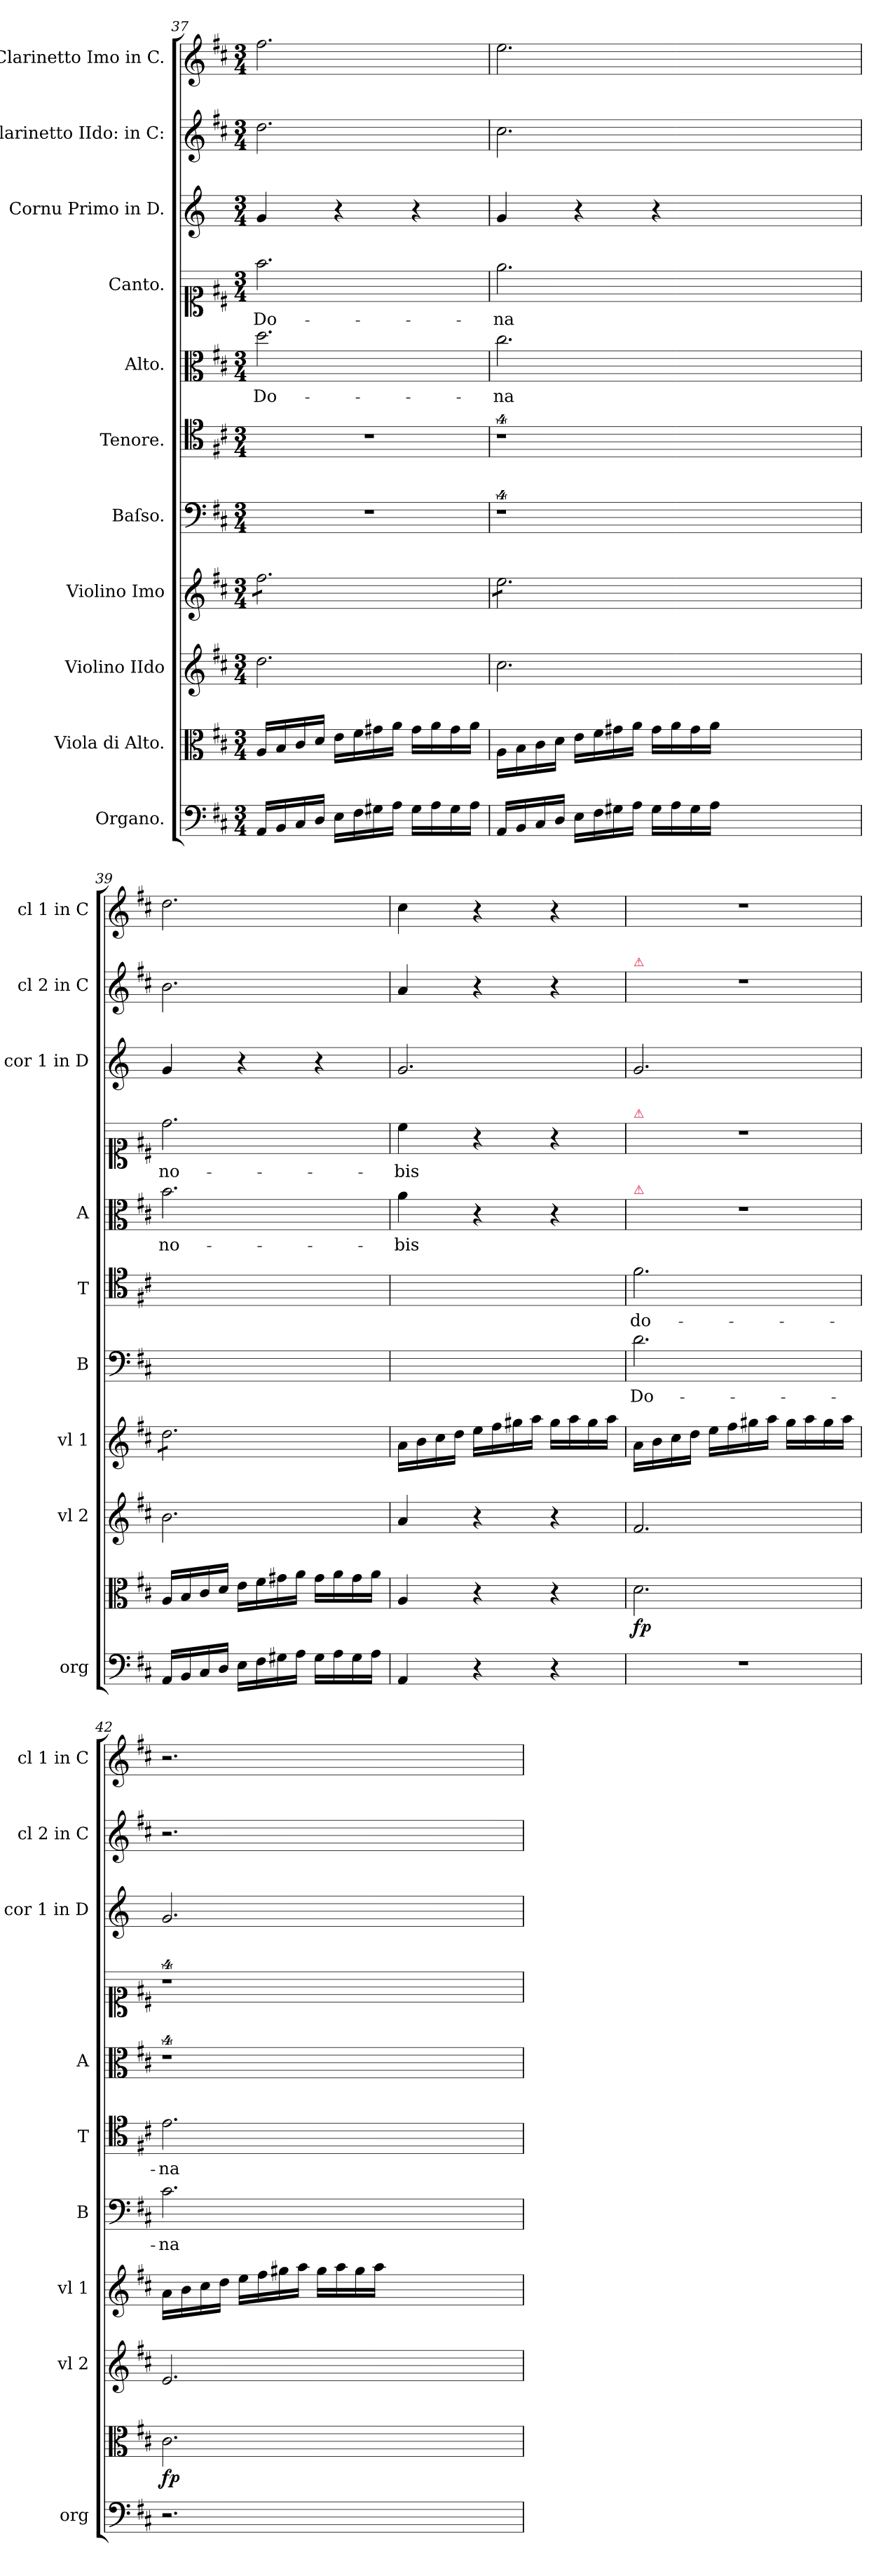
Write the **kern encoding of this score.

**kern	**kern	**dynam	**kern	**dynam	**kern	**dynam	**kern	**text	**kern	**text	**kern	**text	**kern	**text	**kern	**kern	**kern
*part11	*part10	*part10	*part9	*part9	*part8	*part8	*part7	*part7	*part6	*part6	*part5	*part5	*part4	*part4	*part3	*part2	*part1
*staff11	*staff10	*staff10	*staff9	*staff9	*staff8	*staff8	*staff7	*staff7	*staff6	*staff6	*staff5	*staff5	*staff4	*staff4	*staff3	*staff2	*staff1
*I"Organo.	*I"Viola di Alto.	*	*I"Violino IIdo	*	*I"Violino Imo	*	*I"Baſso.	*	*I"Tenore.	*	*I"Alto.	*	*I"Canto.	*	*I"Cornu Primo in D.	*I"Clarinetto IIdo: in C:	*I"Clarinetto Imo in C.
*I'org	*	*	*I'vl 2	*	*I'vl 1	*	*I'B	*	*I'T	*	*I'A	*	*	*	*I'cor 1 in D	*I'cl 2 in C	*I'cl 1 in C
*clefF4	*clefC3	*	*clefG2	*	*clefG2	*	*clefF4	*	*clefC4	*	*clefC3	*	*clefC1	*	*clefG2	*clefG2	*clefG2
*	*	*	*	*	*	*	*	*	*	*	*	*	*	*	*ITrd6c10	*	*
*k[f#c#]	*k[f#c#]	*	*k[f#c#]	*	*k[f#c#]	*	*k[f#c#]	*	*k[f#c#]	*	*k[f#c#]	*	*k[f#c#]	*	*k[f#c#]	*k[f#c#]	*k[f#c#]
*D:	*D:	*	*D:	*	*D:	*	*D:	*	*D:	*	*D:	*	*D:	*	*D:	*D:	*D:
*M3/4	*M3/4	*	*M3/4	*	*M3/4	*	*M3/4	*	*M3/4	*	*M3/4	*	*M3/4	*	*M3/4	*M3/4	*M3/4
=37	=37	=37	=37	=37	=37	=37	=37	=37	=37	=37	=37	=37	=37	=37	=37	=37	=37
!	!	!	!	!LO:DY:a	!	!	!	!	!	!	!	!	!	!	!	!	!
*	*	*	*	*	*tremolo	*	*	*	*	*	*	*	*	*	*	*	*
16AA/LL	16A/LL	.	2.dd\	fp&colon;	8ff#\L	.	2.r	.	2.r	.	2.dd\	Do-	2.ff#\	Do-	4A/	2.dd\	2.ff#\
16BB/	16B/	.	.	.	.	.	.	.	.	.	.	.	.	.	.	.	.
16C#/	16c#/	.	.	.	8ff#\	.	.	.	.	.	.	.	.	.	.	.	.
16D/JJ	16d/JJ	.	.	.	.	.	.	.	.	.	.	.	.	.	.	.	.
16E\LL	16e\LL	.	.	.	8ff#\	.	.	.	.	.	.	.	.	.	4r	.	.
16F#\	16f#\	.	.	.	.	.	.	.	.	.	.	.	.	.	.	.	.
16G#X\	16g#X\	.	.	.	8ff#\	.	.	.	.	.	.	.	.	.	.	.	.
16A\JJ	16a\JJ	.	.	.	.	.	.	.	.	.	.	.	.	.	.	.	.
16G#\LL	16g#\LL	.	.	.	8ff#\	.	.	.	.	.	.	.	.	.	4r	.	.
16A\	16a\	.	.	.	.	.	.	.	.	.	.	.	.	.	.	.	.
16G#\	16g#\	.	.	.	8ff#\J	.	.	.	.	.	.	.	.	.	.	.	.
16A\JJ	16a\JJ	.	.	.	.	.	.	.	.	.	.	.	.	.	.	.	.
=38	=38	=38	=38	=38	=38	=38	=38	=38	=38	=38	=38	=38	=38	=38	=38	=38	=38
!	!	!	!	!LO:DY:a	!	!	!	!	!	!	!	!	!	!	!	!	!
16AA/LL	16A\LL	.	2.cc#\	fp&colon;	8ee\L	.	4%9r	.	4%9r	.	2.cc#\	-na	2.ee\	-na	4A/	2.cc#\	2.ee\
16BB/	16B\	.	.	.	.	.	.	.	.	.	.	.	.	.	.	.	.
16C#/	16c#\	.	.	.	8ee\	.	.	.	.	.	.	.	.	.	.	.	.
16D/JJ	16d\JJ	.	.	.	.	.	.	.	.	.	.	.	.	.	.	.	.
16E\LL	16e\LL	.	.	.	8ee\	.	.	.	.	.	.	.	.	.	4r	.	.
16F#\	16f#\	.	.	.	.	.	.	.	.	.	.	.	.	.	.	.	.
16G#X\	16g#X\	.	.	.	8ee\	.	.	.	.	.	.	.	.	.	.	.	.
16A\JJ	16a\JJ	.	.	.	.	.	.	.	.	.	.	.	.	.	.	.	.
16G#\LL	16g#\LL	.	.	.	8ee\	.	.	.	.	.	.	.	.	.	4r	.	.
16A\	16a\	.	.	.	.	.	.	.	.	.	.	.	.	.	.	.	.
16G#\	16g#\	.	.	.	8ee\J	.	.	.	.	.	.	.	.	.	.	.	.
16A\JJ	16a\JJ	.	.	.	.	.	.	.	.	.	.	.	.	.	.	.	.
1.ryy	1.ryy	.	1.ryy	.	1.ryy	.	.	.	.	.	1.ryy	.	1.ryy	.	1.ryy	1.ryy	1.ryy
=39	=39	=39	=39	=39	=39	=39	=39	=39	=39	=39	=39	=39	=39	=39	=39	=39	=39
!	!	!	!	!LO:DY:a	!	!	!	!	!	!	!	!	!	!	!	!	!
16AA/LL	16A/LL	.	2.b\	fp&colon;	8dd\L	.	2.ryy	.	2.ryy	.	2.b\	no-	2.dd\	no-	4A/	2.b\	2.dd\
16BB/	16B/	.	.	.	.	.	.	.	.	.	.	.	.	.	.	.	.
16C#/	16c#/	.	.	.	8dd\	.	.	.	.	.	.	.	.	.	.	.	.
16D/JJ	16d/JJ	.	.	.	.	.	.	.	.	.	.	.	.	.	.	.	.
16E\LL	16e\LL	.	.	.	8dd\	.	.	.	.	.	.	.	.	.	4r	.	.
16F#\	16f#\	.	.	.	.	.	.	.	.	.	.	.	.	.	.	.	.
16G#X\	16g#X\	.	.	.	8dd\	.	.	.	.	.	.	.	.	.	.	.	.
16A\JJ	16a\JJ	.	.	.	.	.	.	.	.	.	.	.	.	.	.	.	.
16G#\LL	16g#\LL	.	.	.	8dd\	.	.	.	.	.	.	.	.	.	4r	.	.
16A\	16a\	.	.	.	.	.	.	.	.	.	.	.	.	.	.	.	.
16G#\	16g#\	.	.	.	8dd\J	.	.	.	.	.	.	.	.	.	.	.	.
*	*	*	*	*	*Xtremolo	*	*	*	*	*	*	*	*	*	*	*	*
16A\JJ	16a\JJ	.	.	.	.	.	.	.	.	.	.	.	.	.	.	.	.
=40	=40	=40	=40	=40	=40	=40	=40	=40	=40	=40	=40	=40	=40	=40	=40	=40	=40
!	!	!	!	!	!	!LO:DY:a	!	!	!	!	!	!	!	!	!	!	!
4AA/	4A/	.	4a/	.	16a\LL	fo&colon;	2.ryy	.	2.ryy	.	4a\	-bis	4cc#\	-bis	2.A/	4a/	4cc#\
.	.	.	.	.	16b\	.	.	.	.	.	.	.	.	.	.	.	.
.	.	.	.	.	16cc#\	.	.	.	.	.	.	.	.	.	.	.	.
.	.	.	.	.	16dd\JJ	.	.	.	.	.	.	.	.	.	.	.	.
4r	4r	.	4r	.	16ee\LL	.	.	.	.	.	4r	.	4r	.	.	4r	4r
.	.	.	.	.	16ff#\	.	.	.	.	.	.	.	.	.	.	.	.
.	.	.	.	.	16gg#X\	.	.	.	.	.	.	.	.	.	.	.	.
.	.	.	.	.	16aa\JJ	.	.	.	.	.	.	.	.	.	.	.	.
4r	4r	.	4r	.	16gg#\LL	.	.	.	.	.	4r	.	4r	.	.	4r	4r
.	.	.	.	.	16aa\	.	.	.	.	.	.	.	.	.	.	.	.
.	.	.	.	.	16gg#\	.	.	.	.	.	.	.	.	.	.	.	.
.	.	.	.	.	16aa\JJ	.	.	.	.	.	.	.	.	.	.	.	.
=41	=41	=41	=41	=41	=41	=41	=41	=41	=41	=41	=41	=41	=41	=41	=41	=41	=41
!	!	!	!	!	!	!	!	!	!	!	!	!	!	!	!	!LO:TX:a:color=crimson:t=⚠	!
!	!	!	!	!	!	!	!	!	!	!	!	!	!LO:TX:a:color=crimson:t=⚠	!	!	!	!
!	!	!	!	!	!	!	!	!	!	!	!LO:TX:a:color=crimson:t=⚠	!	!	!	!	!	!
!	!	!LO:DY:b	!	!LO:DY:a	!	!	!	!	!	!	!	!	!	!	!	!	!
2.r	2.d\	fp	2.f#/	fp&colon;	16a\LL	.	2.d\	Do-	2.f#\	do-	2.r	.	2.r	.	2.A/	2.r	2.r
.	.	.	.	.	16b\	.	.	.	.	.	.	.	.	.	.	.	.
.	.	.	.	.	16cc#\	.	.	.	.	.	.	.	.	.	.	.	.
.	.	.	.	.	16dd\JJ	.	.	.	.	.	.	.	.	.	.	.	.
.	.	.	.	.	16ee\LL	.	.	.	.	.	.	.	.	.	.	.	.
.	.	.	.	.	16ff#\	.	.	.	.	.	.	.	.	.	.	.	.
.	.	.	.	.	16gg#X\	.	.	.	.	.	.	.	.	.	.	.	.
.	.	.	.	.	16aa\JJ	.	.	.	.	.	.	.	.	.	.	.	.
.	.	.	.	.	16gg#\LL	.	.	.	.	.	.	.	.	.	.	.	.
.	.	.	.	.	16aa\	.	.	.	.	.	.	.	.	.	.	.	.
.	.	.	.	.	16gg#\	.	.	.	.	.	.	.	.	.	.	.	.
.	.	.	.	.	16aa\JJ	.	.	.	.	.	.	.	.	.	.	.	.
=42	=42	=42	=42	=42	=42	=42	=42	=42	=42	=42	=42	=42	=42	=42	=42	=42	=42
!	!	!LO:DY:b	!	!LO:DY:a	!	!	!	!	!	!	!	!	!	!	!	!	!
2.r	2.c#\	fp	2.e/	fp&colon;	16a\LL	.	2.c#\	-na	2.e\	-na	4%9r	.	4%9r	.	2.A/	2.r	2.r
.	.	.	.	.	16b\	.	.	.	.	.	.	.	.	.	.	.	.
.	.	.	.	.	16cc#\	.	.	.	.	.	.	.	.	.	.	.	.
.	.	.	.	.	16dd\JJ	.	.	.	.	.	.	.	.	.	.	.	.
.	.	.	.	.	16ee\LL	.	.	.	.	.	.	.	.	.	.	.	.
.	.	.	.	.	16ff#\	.	.	.	.	.	.	.	.	.	.	.	.
.	.	.	.	.	16gg#X\	.	.	.	.	.	.	.	.	.	.	.	.
.	.	.	.	.	16aa\JJ	.	.	.	.	.	.	.	.	.	.	.	.
.	.	.	.	.	16gg#\LL	.	.	.	.	.	.	.	.	.	.	.	.
.	.	.	.	.	16aa\	.	.	.	.	.	.	.	.	.	.	.	.
.	.	.	.	.	16gg#\	.	.	.	.	.	.	.	.	.	.	.	.
.	.	.	.	.	16aa\JJ	.	.	.	.	.	.	.	.	.	.	.	.
1.ryy	1.ryy	.	1.ryy	.	1.ryy	.	1.ryy	.	1.ryy	.	.	.	.	.	1.ryy	1.ryy	1.ryy
=	=	=	=	=	=	=	=	=	=	=	=	=	=	=	=	=	=
*-	*-	*-	*-	*-	*-	*-	*-	*-	*-	*-	*-	*-	*-	*-	*-	*-	*-
